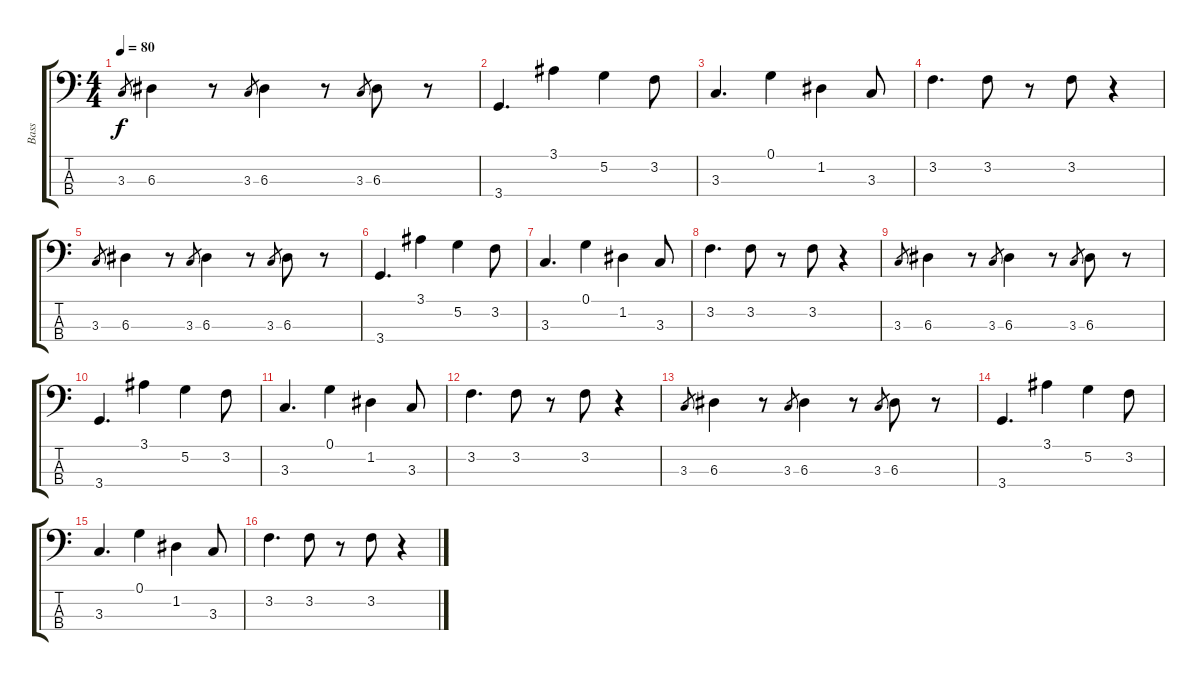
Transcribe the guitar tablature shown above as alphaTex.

\track ("Bass" "Bass") {instrument electricbassfinger}
\staff {score tabs}
\tuning (G2 D2 A1 E1) {hide}
\ts (4 4)
\tempo 80
\clef f4
\ks c
3.3.8{gr dy f} 6.3.4 r.8 3.3.8{gr} 6.3.4 r.8 3.3.8{gr} 6.3.8 r.8 |
3.4.4{d} 3.1.4 5.2.4 3.2.8 |
3.3.4{d} 0.1.4 1.2.4 3.3.8 |
3.2.4{d} 3.2.8 r.8 3.2.8 r.4 |
3.3.8{gr} 6.3.4 r.8 3.3.8{gr} 6.3.4 r.8 3.3.8{gr} 6.3.8 r.8 |
3.4.4{d} 3.1.4 5.2.4 3.2.8 |
3.3.4{d} 0.1.4 1.2.4 3.3.8 |
3.2.4{d} 3.2.8 r.8 3.2.8 r.4 |
3.3.8{gr} 6.3.4 r.8 3.3.8{gr} 6.3.4 r.8 3.3.8{gr} 6.3.8 r.8 |
3.4.4{d} 3.1.4 5.2.4 3.2.8 |
3.3.4{d} 0.1.4 1.2.4 3.3.8 |
3.2.4{d} 3.2.8 r.8 3.2.8 r.4 |
3.3.8{gr} 6.3.4 r.8 3.3.8{gr} 6.3.4 r.8 3.3.8{gr} 6.3.8 r.8 |
3.4.4{d} 3.1.4 5.2.4 3.2.8 |
3.3.4{d} 0.1.4 1.2.4 3.3.8 |
3.2.4{d} 3.2.8 r.8 3.2.8 r.4
